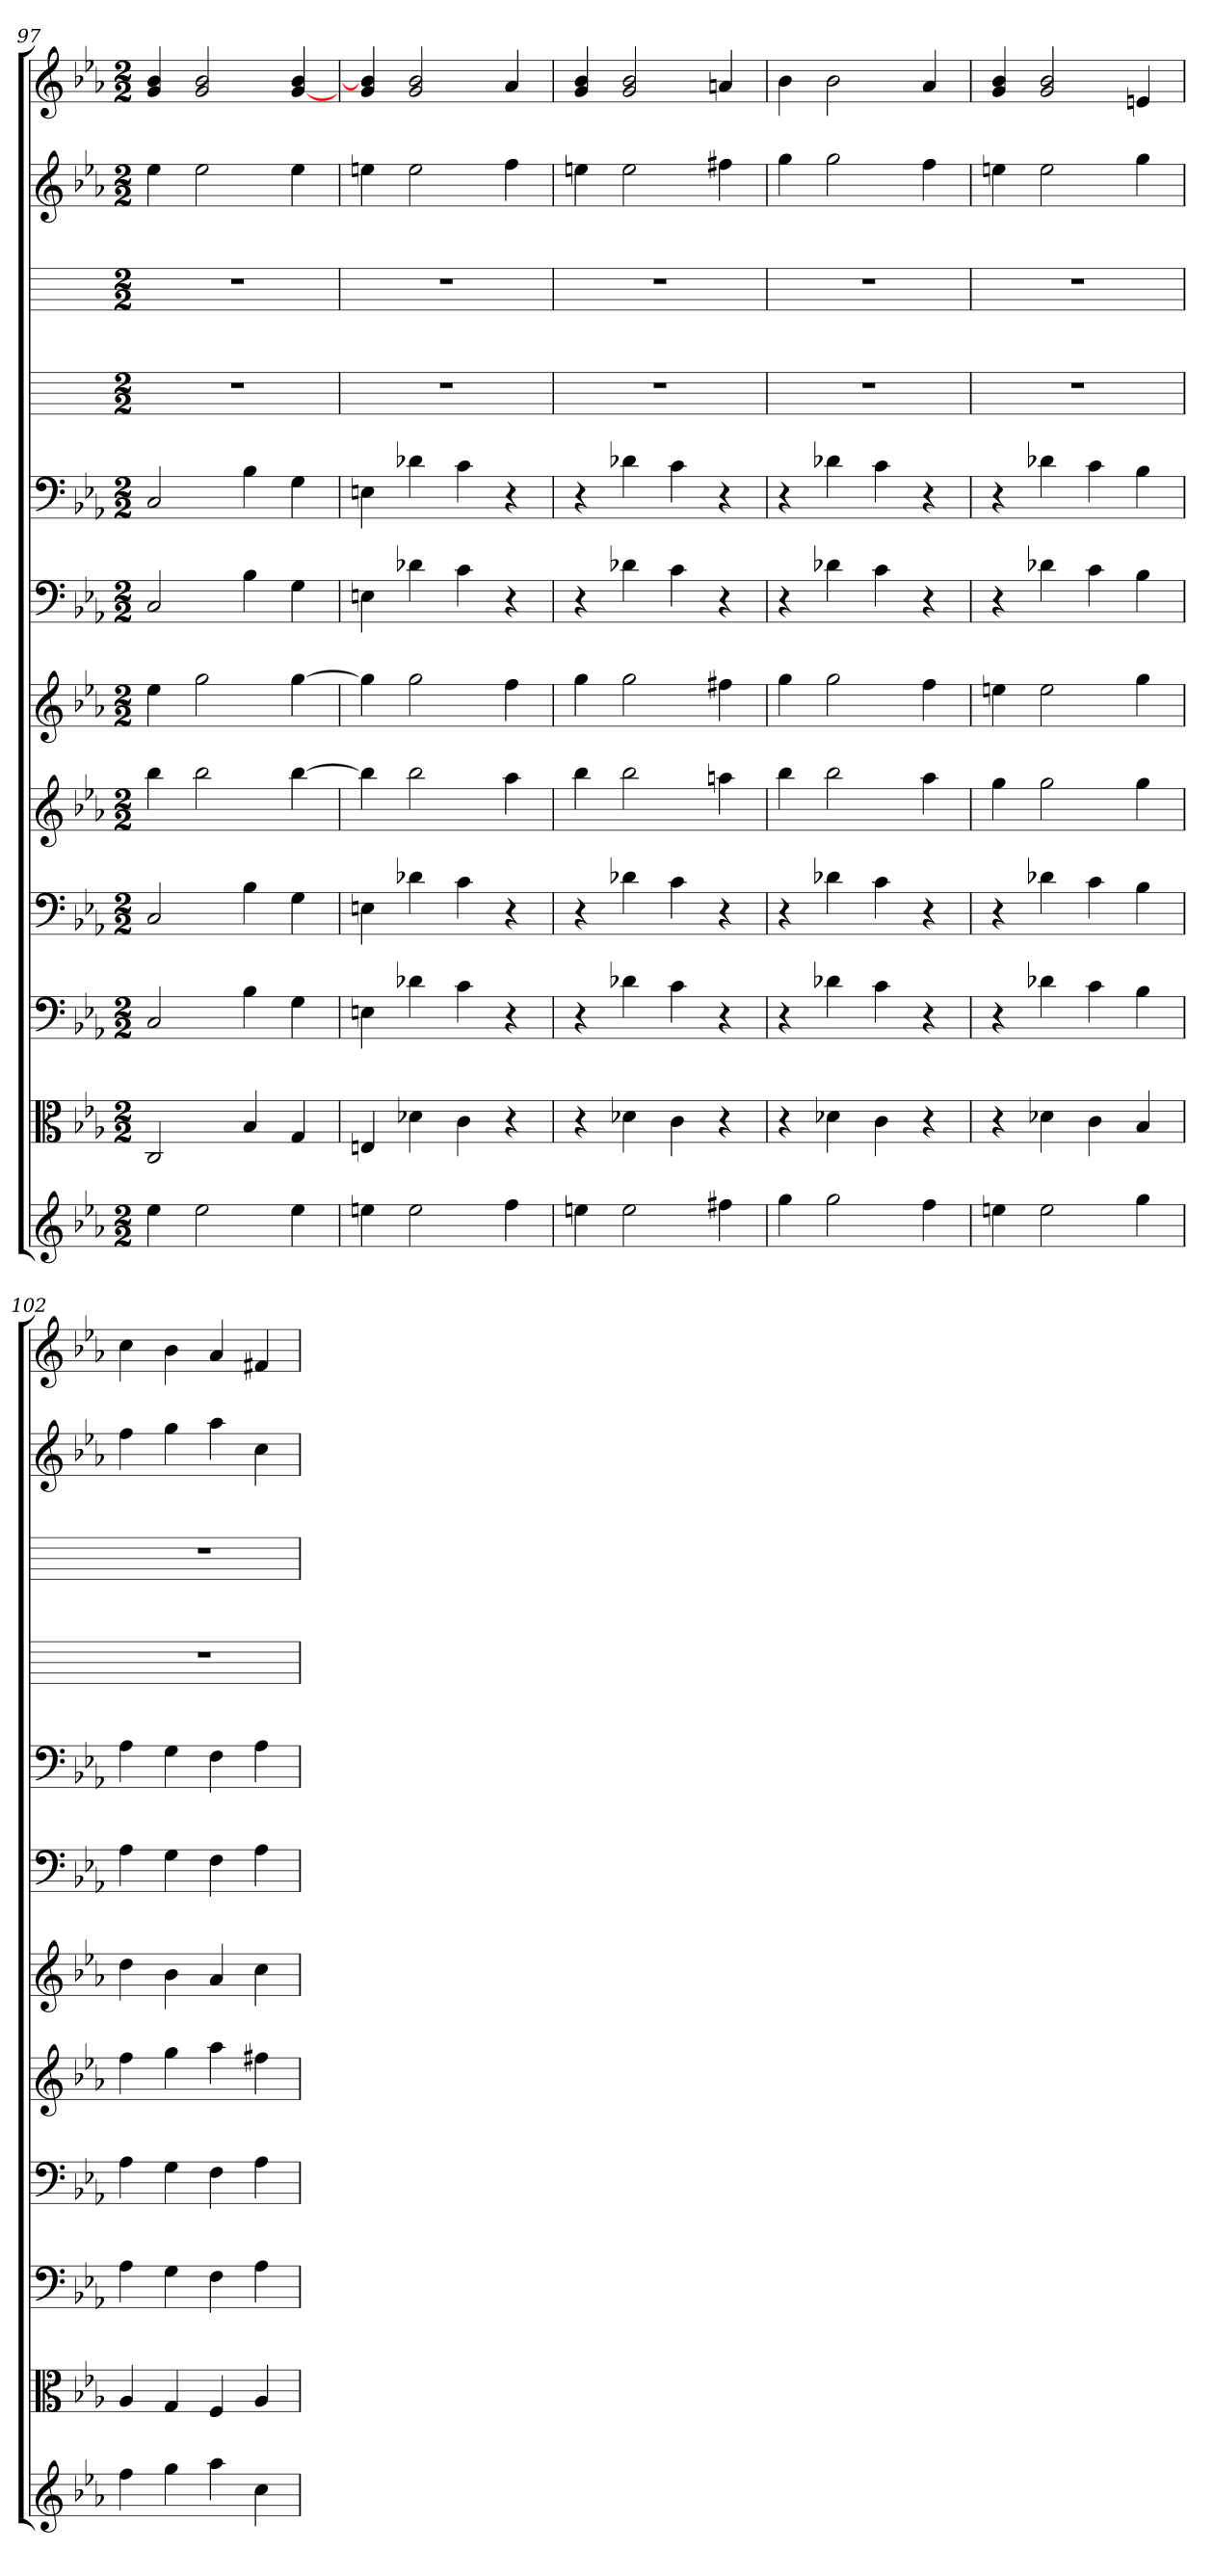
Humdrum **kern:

**kern	**kern	**kern	**kern	**kern	**kern	**kern	**kern	**kern	**kern	**kern	**kern
*part12	*part11	*part10	*part9	*part8	*part7	*part6	*part5	*part4	*part3	*part2	*part1
*staff12	*staff11	*staff10	*staff9	*staff8	*staff7	*staff6	*staff5	*staff4	*staff3	*staff2	*staff1
*	*clefC3	*clefF4	*clefF4	*	*	*clefF4	*clefF4	*	*	*	*
*k[b-e-a-]	*k[b-e-a-]	*k[b-e-a-]	*k[b-e-a-]	*k[b-e-a-]	*k[b-e-a-]	*k[b-e-a-]	*k[b-e-a-]	*k[]	*k[]	*k[b-e-a-]	*k[b-e-a-]
*E-:	*E-:	*E-:	*E-:	*E-:	*E-:	*E-:	*E-:	*	*	*E-:	*E-:
*M2/2	*M2/2	*M2/2	*M2/2	*M2/2	*M2/2	*M2/2	*M2/2	*M2/2	*M2/2	*M2/2	*M2/2
=97	=97	=97	=97	=97	=97	=97	=97	=97	=97	=97	=97
4ee-	2C	2C	2C	4bb-	4ee-	2C	2C	1r	1r	4ee-	4g 4b-
2ee-	.	.	.	2bb-	2gg	.	.	.	.	2ee-	2g 2b-
.	4B-	4B-	4B-	.	.	4B-	4B-	.	.	.	.
4ee-	4G	4G	4G	[4bb-	[4gg	4G	4G	.	.	4ee-	[4g 4b-
=98	=98	=98	=98	=98	=98	=98	=98	=98	=98	=98	=98
4een	4En	4En	4En	4bb-]	4gg]	4En	4En	1r	1r	4een	4g 4b-]
2ee	4d-X	4d-X	4d-X	2bb-	2gg	4d-X	4d-X	.	.	2ee	2g 2b-
.	4c	4c	4c	.	.	4c	4c	.	.	.	.
4ff	4r	4r	4r	4aa-	4ff	4r	4r	.	.	4ff	4a-
=99	=99	=99	=99	=99	=99	=99	=99	=99	=99	=99	=99
4een	4r	4r	4r	4bb-	4gg	4r	4r	1r	1r	4een	4g 4b-
2ee	4d-X	4d-X	4d-X	2bb-	2gg	4d-X	4d-X	.	.	2ee	2g 2b-
.	4c	4c	4c	.	.	4c	4c	.	.	.	.
4ff#X	4r	4r	4r	4aan	4ff#X	4r	4r	.	.	4ff#X	4an
=100	=100	=100	=100	=100	=100	=100	=100	=100	=100	=100	=100
4gg	4r	4r	4r	4bb-	4gg	4r	4r	1r	1r	4gg	4b-
2gg	4d-X	4d-X	4d-X	2bb-	2gg	4d-X	4d-X	.	.	2gg	2b-
.	4c	4c	4c	.	.	4c	4c	.	.	.	.
4ff	4r	4r	4r	4aa-	4ff	4r	4r	.	.	4ff	4a-
=101	=101	=101	=101	=101	=101	=101	=101	=101	=101	=101	=101
4een	4r	4r	4r	4gg	4een	4r	4r	1r	1r	4een	4g 4b-
2ee	4d-X	4d-X	4d-X	2gg	2ee	4d-X	4d-X	.	.	2ee	2g 2b-
.	4c	4c	4c	.	.	4c	4c	.	.	.	.
4gg	4B-	4B-	4B-	4gg	4gg	4B-	4B-	.	.	4gg	4en
=102	=102	=102	=102	=102	=102	=102	=102	=102	=102	=102	=102
4ff	4A-	4A-	4A-	4ff	4dd	4A-	4A-	1r	1r	4ff	4cc
4gg	4G	4G	4G	4gg	4b-	4G	4G	.	.	4gg	4b-
4aa-	4F	4F	4F	4aa-	4a-	4F	4F	.	.	4aa-	4a-
4cc	4A-	4A-	4A-	4ff#X	4cc	4A-	4A-	.	.	4cc	4f#X
=	=	=	=	=	=	=	=	=	=	=	=
*-	*-	*-	*-	*-	*-	*-	*-	*-	*-	*-	*-
